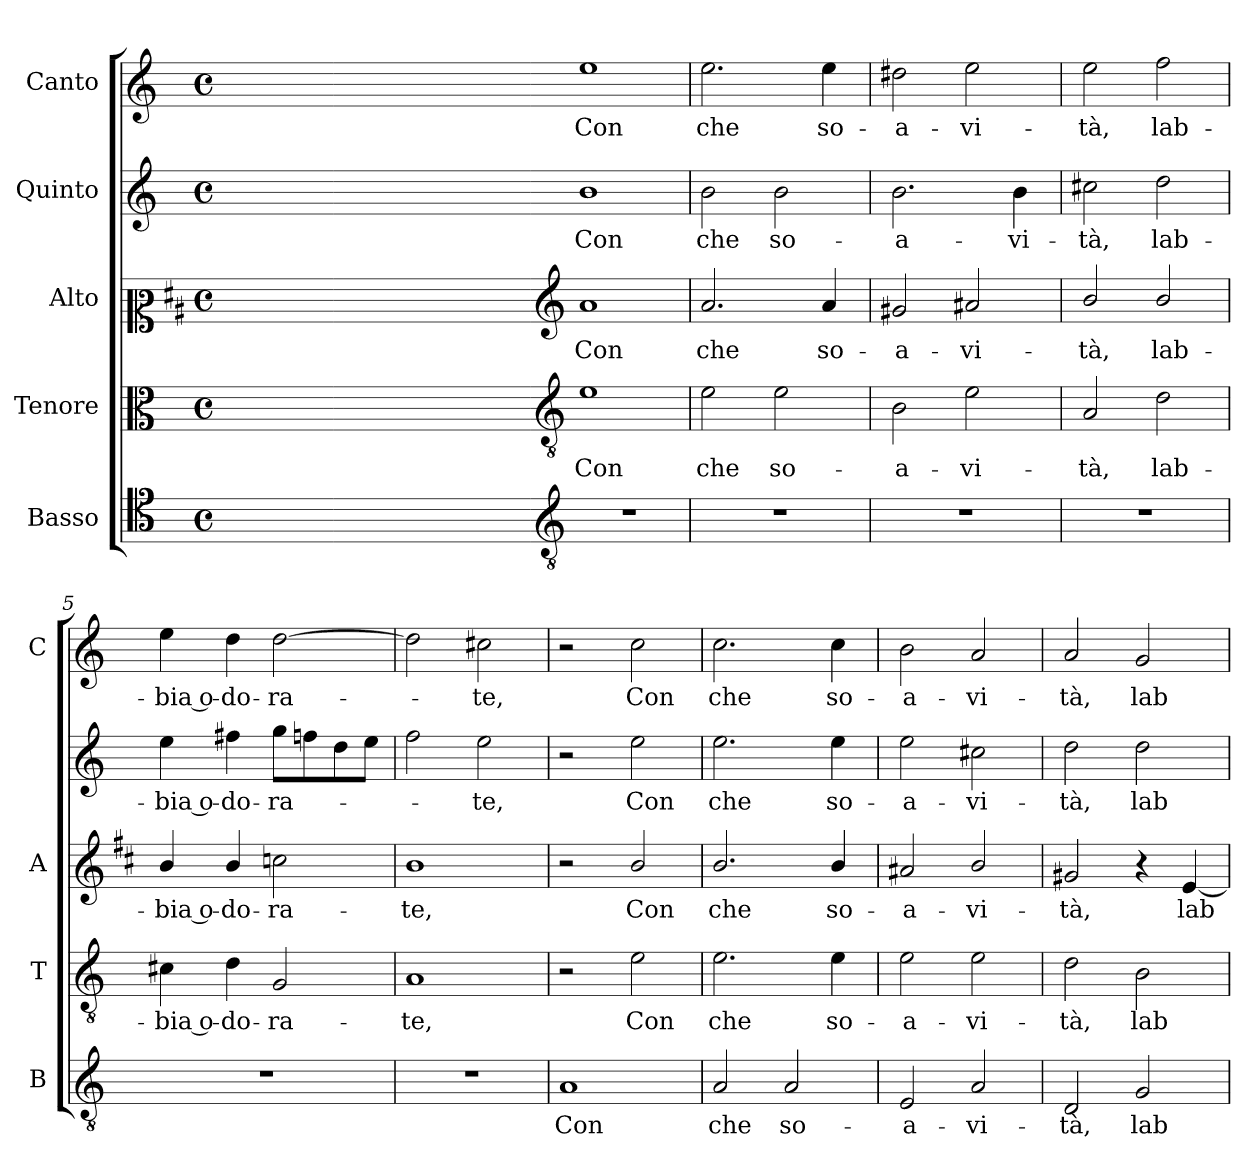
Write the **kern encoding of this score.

**kern	**text	**kern	**text	**kern	**text	**kern	**text	**kern	**text
*part5	*part5	*part4	*part4	*part3	*part3	*part2	*part2	*part1	*part1
*staff5	*staff5	*staff4	*staff4	*staff3	*staff3	*staff2	*staff2	*staff1	*staff1
*I"Basso	*	*I"Tenore	*	*I"Alto	*	*I"Quinto	*	*I"Canto	*
*I'B	*	*I'T	*	*I'A	*	*	*	*I'C	*
*clefC4	*	*clefC3	*	*clefC2	*	*clefG2	*	*clefG2	*
*	*	*	*	*ITrd1c2	*	*	*	*	*
*k[]	*	*k[]	*	*k[]	*	*k[]	*	*k[]	*
*C:	*	*C:	*	*C:	*	*C:	*	*C:	*
*M4/4	*	*M4/4	*	*M4/4	*	*M4/4	*	*M4/4	*
*met(c)	*	*met(c)	*	*met(c)	*	*met(c)	*	*met(c)	*
=	=	=	=	=	=	=	=	=	=
1ryy	.	1ryy	.	1ryy	.	1ryy	.	1ryy	.
=1X-	=1X-	=1X-	=1X-	=1X-	=1X-	=1X-	=1X-	=1X-	=1X-
4ryy	.	4ryy	.	4ryy	.	4ryy	.	4ryy	.
4ryy	.	4ryy	.	4ryy	.	4ryy	.	4ryy	.
4ryy	.	4ryy	.	4ryy	.	4ryy	.	4ryy	.
4ryy	.	4ryy	.	4ryy	.	4ryy	.	4ryy	.
=1-	=1-	=1-	=1-	=1-	=1-	=1-	=1-	=1-	=1-
*clefGv2	*	*clefGv2	*	*clefG2	*	*	*	*	*
!	!	!	!LO:LY:b	!	!LO:LY:b	!	!LO:LY:b	!	!LO:LY:b
1r	.	1e	Con	1g	Con	1b	Con	1ee	Con
=2	=2	=2	=2	=2	=2	=2	=2	=2	=2
!	!	!	!LO:LY:b	!	!LO:LY:b	!	!LO:LY:b	!	!LO:LY:b
1r	.	2e\	che	2.g/	che	2b\	che	2.ee\	che
!	!	!	!LO:LY:b	!	!	!	!LO:LY:b	!	!
.	.	2e\	so-	.	.	2b\	so-	.	.
!	!	!	!	!	!LO:LY:b	!	!	!	!LO:LY:b
.	.	.	.	4g/	so-	.	.	4ee\	so-
=3	=3	=3	=3	=3	=3	=3	=3	=3	=3
!	!	!	!LO:LY:b	!	!LO:LY:b	!	!LO:LY:b	!	!LO:LY:b
1r	.	2B\	-a-	2f#X/	-a-	2.b\	-a-	2dd#X\	-a-
!	!	!	!LO:LY:b	!	!LO:LY:b	!	!	!	!LO:LY:b
.	.	2e\	-vi-	2g#X/	-vi-	.	.	2ee\	-vi-
!	!	!	!	!	!	!	!LO:LY:b	!	!
.	.	.	.	.	.	4b\	-vi-	.	.
=4	=4	=4	=4	=4	=4	=4	=4	=4	=4
!	!	!	!LO:LY:b	!	!LO:LY:b	!	!LO:LY:b	!	!LO:LY:b
1r	.	2A/	-tà,	2a/	-tà,	2cc#X\	-tà,	2ee\	-tà,
!	!	!	!LO:LY:b	!	!LO:LY:b	!	!LO:LY:b	!	!LO:LY:b
.	.	2d\	lab-	2a/	lab-	2dd\	lab-	2ff\	lab-
=5	=5	=5	=5	=5	=5	=5	=5	=5	=5
!	!	!	!LO:LY:b	!	!LO:LY:b	!	!LO:LY:b	!	!LO:LY:b
1r	.	4c#X\	-bia o-	4a/	-bia o-	4ee\	-bia o-	4ee\	-bia o-
!	!	!	!LO:LY:b	!	!LO:LY:b	!	!LO:LY:b	!	!LO:LY:b
.	.	4d\	-do-	4a/	-do-	4ff#X\	-do-	4dd\	-do-
!	!	!	!LO:LY:b	!	!LO:LY:b	!	!LO:LY:b	!	!LO:LY:b
.	.	2G/	-ra-	2b-X\	-ra-	8gg\L	-ra-	[2dd\	-ra-
.	.	.	.	.	.	8ffn\	.	.	.
.	.	.	.	.	.	8dd\	.	.	.
.	.	.	.	.	.	8ee\J	.	.	.
=6	=6	=6	=6	=6	=6	=6	=6	=6	=6
!	!	!	!LO:LY:b	!	!LO:LY:b	!	!	!	!
1r	.	1A	-te,	1a	-te,	2ff\	.	2dd\]	.
!	!	!	!	!	!	!	!LO:LY:b	!	!LO:LY:b
.	.	.	.	.	.	2ee\	-te,	2cc#X\	-te,
=7	=7	=7	=7	=7	=7	=7	=7	=7	=7
!	!LO:LY:b	!	!	!	!	!	!	!	!
1A	Con	2r	.	2r	.	2r	.	2r	.
!	!	!	!LO:LY:b	!	!LO:LY:b	!	!LO:LY:b	!	!LO:LY:b
.	.	2e\	Con	2a/	Con	2ee\	Con	2cc\	Con
!!LO:LB:g=z
=8	=8	=8	=8	=8	=8	=8	=8	=8	=8
!	!LO:LY:b	!	!LO:LY:b	!	!LO:LY:b	!	!LO:LY:b	!	!LO:LY:b
2A/	che	2.e\	che	2.a/	che	2.ee\	che	2.cc\	che
!	!LO:LY:b	!	!	!	!	!	!	!	!
2A/	so-	.	.	.	.	.	.	.	.
!	!	!	!LO:LY:b	!	!LO:LY:b	!	!LO:LY:b	!	!LO:LY:b
.	.	4e\	so-	4a/	so-	4ee\	so-	4cc\	so-
=9	=9	=9	=9	=9	=9	=9	=9	=9	=9
!	!LO:LY:b	!	!LO:LY:b	!	!LO:LY:b	!	!LO:LY:b	!	!LO:LY:b
2E/	-a-	2e\	-a-	2g#X/	-a-	2ee\	-a-	2b\	-a-
!	!LO:LY:b	!	!LO:LY:b	!	!LO:LY:b	!	!LO:LY:b	!	!LO:LY:b
2A/	-vi-	2e\	-vi-	2a/	-vi-	2cc#X\	-vi-	2a/	-vi-
=10	=10	=10	=10	=10	=10	=10	=10	=10	=10
!	!LO:LY:b	!	!LO:LY:b	!	!LO:LY:b	!	!LO:LY:b	!	!LO:LY:b
2D/	-tà,	2d\	-tà,	2f#X/	-tà,	2dd\	-tà,	2a/	-tà,
!	!LO:LY:b	!	!LO:LY:b	!	!	!	!LO:LY:b	!	!LO:LY:b
2G/	lab-	2B\	lab-	4r	.	2dd\	lab-	2g/	lab-
!	!	!	!	!	!LO:LY:b	!	!	!	!
.	.	.	.	[4d/	lab-	.	.	.	.
=	=	=	=	=	=	=	=	=	=
*-	*-	*-	*-	*-	*-	*-	*-	*-	*-
